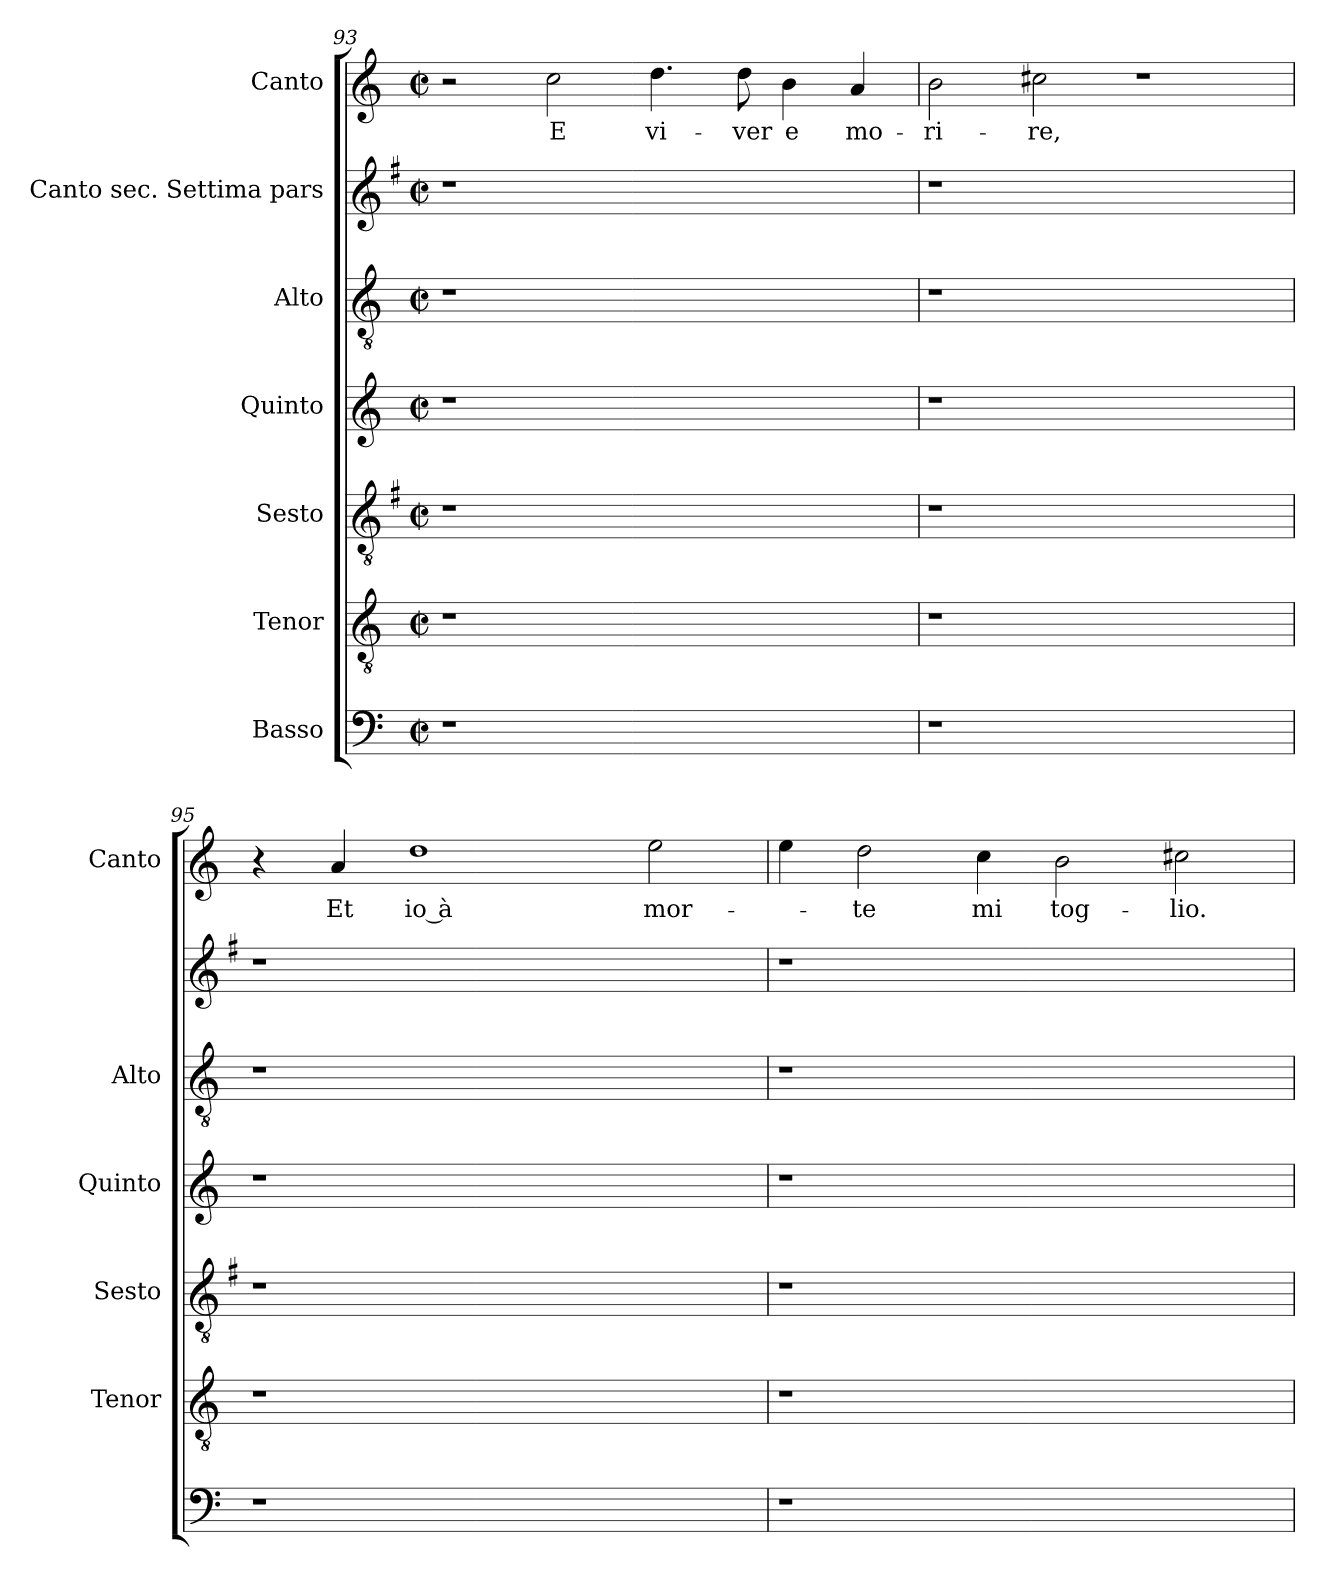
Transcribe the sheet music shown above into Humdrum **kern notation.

**kern	**kern	**kern	**kern	**kern	**kern	**kern	**text
*part7	*part6	*part5	*part4	*part3	*part2	*part1	*part1
*staff7	*staff6	*staff5	*staff4	*staff3	*staff2	*staff1	*staff1
*I"Basso	*I"Tenor	*I"Sesto	*I"Quinto	*I"Alto	*I"Canto sec. Settima pars	*I"Canto	*
*	*I'Tenor	*I'Sesto	*I'Quinto	*I'Alto	*	*I'Canto	*
*clefF4	*clefGv2	*clefGv2	*clefG2	*clefGv2	*clefG2	*clefG2	*
*k[]	*k[]	*k[f#]	*k[]	*k[]	*k[f#]	*k[]	*
*C:	*C:	*G:	*C:	*C:	*G:	*C:	*
*M2/2	*M2/2	*M2/2	*M2/2	*M2/2	*M2/2	*M2/2	*
*met(c|)	*met(c|)	*met(c|)	*met(c|)	*met(c|)	*met(c|)	*met(c|)	*
=93	=93	=93	=93	=93	=93	=93	=93
1r	1r	1r	1r	1r	1r	2r	.
!	!	!	!	!	!	!	!LO:LY:b
.	.	.	.	.	.	2cc\	E
!	!	!	!	!	!	!	!LO:LY:b
1ryy	1ryy	1ryy	1ryy	1ryy	1ryy	4.dd\	vi-
!	!	!	!	!	!	!	!LO:LY:b
.	.	.	.	.	.	8dd\	-ver
!	!	!	!	!	!	!	!LO:LY:b
.	.	.	.	.	.	4b\	e
!	!	!	!	!	!	!	!LO:LY:b
.	.	.	.	.	.	4a/	mo-
=94	=94	=94	=94	=94	=94	=94	=94
!	!	!	!	!	!	!	!LO:LY:b
1r	1r	1r	1r	1r	1r	2b\	-ri-
!	!	!	!	!	!	!	!LO:LY:b
.	.	.	.	.	.	2cc#X\	-re,
1ryy	1ryy	1ryy	1ryy	1ryy	1ryy	1r	.
=95	=95	=95	=95	=95	=95	=95	=95
1r	1r	1r	1r	1r	1r	4r	.
!	!	!	!	!	!	!	!LO:LY:b
.	.	.	.	.	.	4a/	Et
!	!	!	!	!	!	!	!LO:LY:b:rj
.	.	.	.	.	.	1dd	io à
1ryy	1ryy	1ryy	1ryy	1ryy	1ryy	.	.
!	!	!	!	!	!	!	!LO:LY:b
.	.	.	.	.	.	2ee\	mor-
!!LO:LB:g=z
=96	=96	=96	=96	=96	=96	=96	=96
1r	1r	1r	1r	1r	1r	4ee\	.
!	!	!	!	!	!	!	!LO:LY:b
.	.	.	.	.	.	2dd\	-te
!	!	!	!	!	!	!	!LO:LY:b
.	.	.	.	.	.	4cc\	mi
!	!	!	!	!	!	!	!LO:LY:b
1ryy	1ryy	1ryy	1ryy	1ryy	1ryy	2b\	tog-
!	!	!	!	!	!	!	!LO:LY:b
.	.	.	.	.	.	2cc#X\	-lio.
=	=	=	=	=	=	=	=
*-	*-	*-	*-	*-	*-	*-	*-
